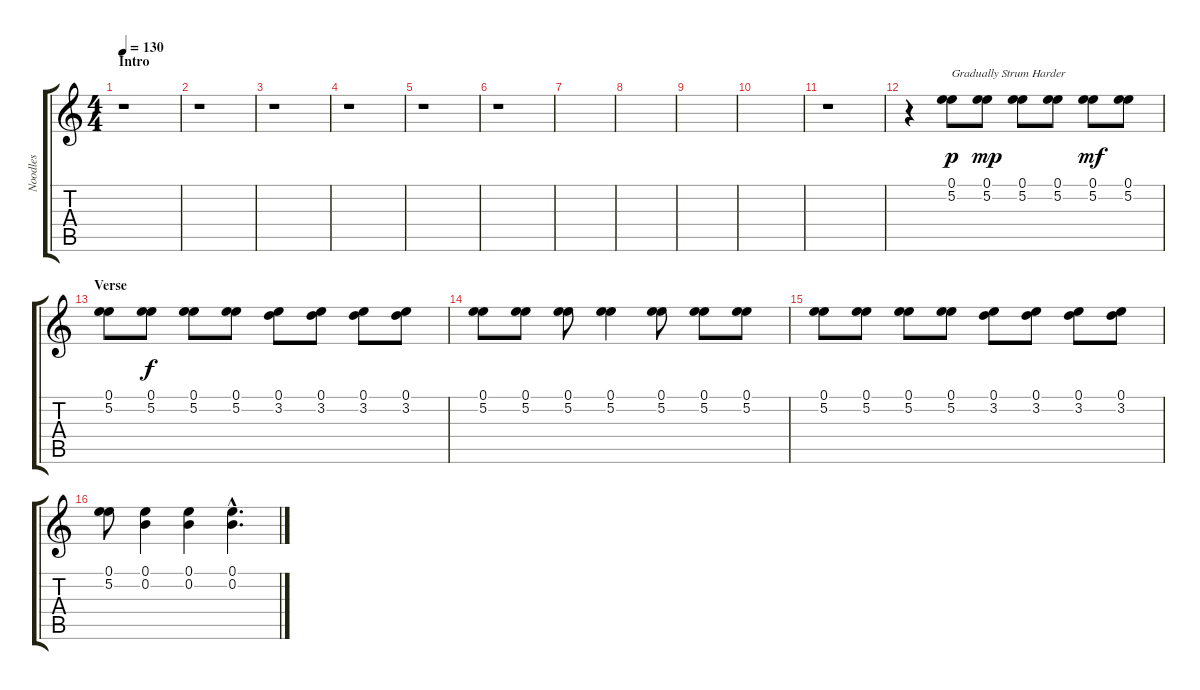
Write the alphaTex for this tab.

\track ("Noodles" "Noodles") {instrument electricguitarclean}
\staff {score tabs}
\tuning (E4 B3 G3 D3 A2 E2) {hide}
\ts (4 4)
\section ("" "Intro")
\tempo 130
\clef g2
\ks c
r.1{dy p instrument electricguitarclean} |
r.1 |
r.1 |
r.1 |
r.1 |
r.1 |
|
|
|
|
r.1 |
r.4 (0.1 5.2).8{txt "Gradually Strum Harder"} (0.1 5.2).8{dy mp} (0.1 5.2).8 (0.1 5.2).8 (0.1 5.2).8{dy mf} (0.1 5.2).8 |
\section ("" "Verse")
(0.1 5.2).8 (0.1 5.2).8{dy f} (0.1 5.2).8 (0.1 5.2).8 (0.1 3.2).8 (0.1 3.2).8 (0.1 3.2).8 (0.1 3.2).8 |
(0.1 5.2).8 (0.1 5.2).8 (0.1 5.2).8 (0.1 5.2).4 (0.1 5.2).8 (0.1 5.2).8 (0.1 5.2).8 |
(0.1 5.2).8 (0.1 5.2).8 (0.1 5.2).8 (0.1 5.2).8 (0.1 3.2).8 (0.1 3.2).8 (0.1 3.2).8 (0.1 3.2).8 |
(0.1 5.2).8 (0.1 0.2).4 (0.1 0.2).4 (0.1{hac} 0.2{hac}).4{d}
